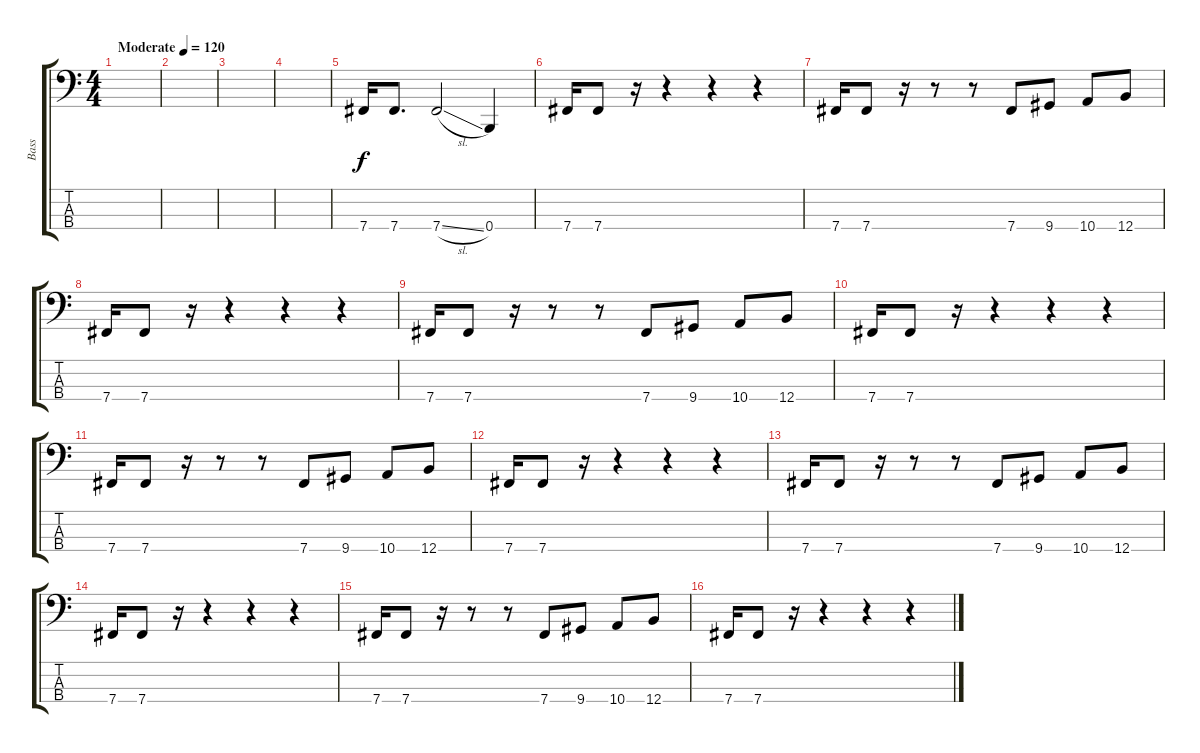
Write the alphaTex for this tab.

\track ("Bass" "Bass") {instrument slapbass2}
\staff {score tabs}
\tuning (E2 B1 Gb1 B0) {hide}
\ts (4 4)
\tempo (120 "Moderate")
\clef f4
\ks c
|
|
|
|
7.4.16 7.4.8{d} 7.4{sl}.2 0.4.4 |
7.4.16 7.4.8 r.16 r.4 r.4 r.4 |
7.4.16 7.4.8 r.16 r.8 r.8 7.4.8 9.4.8 10.4.8 12.4.8 |
7.4.16 7.4.8 r.16 r.4 r.4 r.4 |
7.4.16 7.4.8 r.16 r.8 r.8 7.4.8 9.4.8 10.4.8 12.4.8 |
7.4.16 7.4.8 r.16 r.4 r.4 r.4 |
7.4.16 7.4.8 r.16 r.8 r.8 7.4.8 9.4.8 10.4.8 12.4.8 |
7.4.16 7.4.8 r.16 r.4 r.4 r.4 |
7.4.16 7.4.8 r.16 r.8 r.8 7.4.8 9.4.8 10.4.8 12.4.8 |
7.4.16 7.4.8 r.16 r.4 r.4 r.4 |
7.4.16 7.4.8 r.16 r.8 r.8 7.4.8 9.4.8 10.4.8 12.4.8 |
7.4.16 7.4.8 r.16 r.4 r.4 r.4
